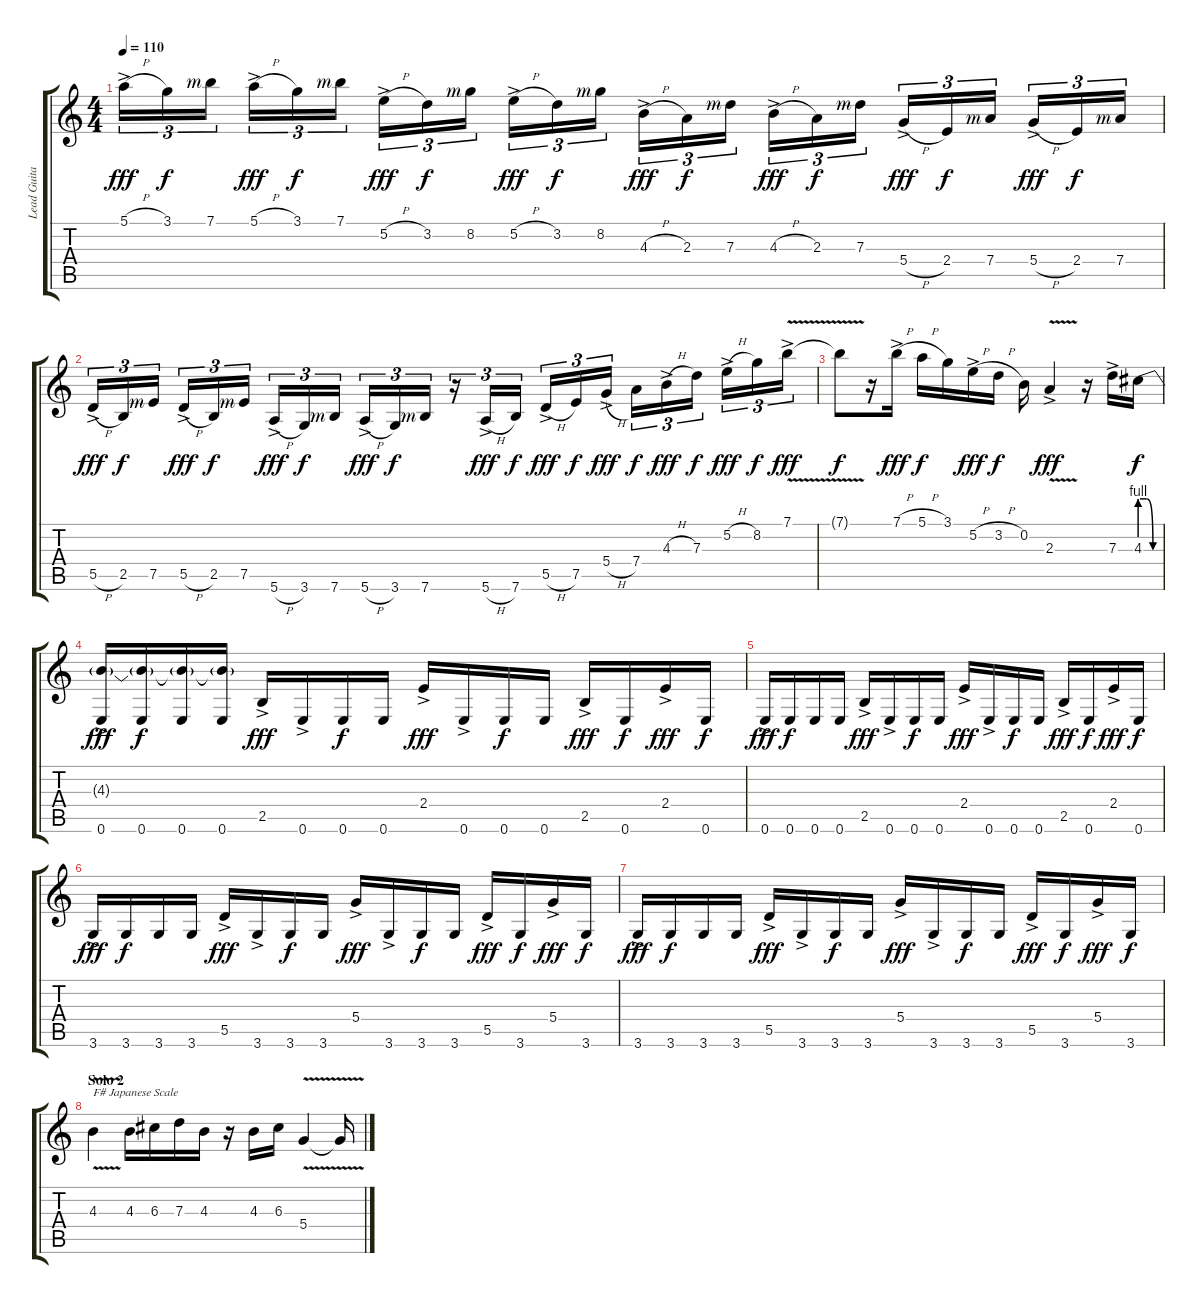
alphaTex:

\track ("Lead Guitar" "Lead Guita") {instrument distortionguitar}
\staff {score tabs}
\tuning (E4 B3 G3 D3 A2 E2) {hide}
\ts (4 4)
\tempo 110
\clef g2
\ks c
5.1{h ac}.16{tu (3 2) dy fff} 3.1.16{tu (3 2) dy f} 7.1{rf 3}.16{tu (3 2)} 5.1{h ac}.16{tu (3 2) dy fff} 3.1.16{tu (3 2) dy f} 7.1{rf 3}.16{tu (3 2)} 5.2{h ac}.16{tu (3 2) dy fff} 3.2.16{tu (3 2) dy f} 8.2{rf 3}.16{tu (3 2)} 5.2{h ac}.16{tu (3 2) dy fff} 3.2.16{tu (3 2) dy f} 8.2{rf 3}.16{tu (3 2)} 4.3{h ac}.16{tu (3 2) dy fff} 2.3.16{tu (3 2) dy f} 7.3{rf 3}.16{tu (3 2)} 4.3{h ac}.16{tu (3 2) dy fff} 2.3.16{tu (3 2) dy f} 7.3{rf 3}.16{tu (3 2)} 5.4{h ac}.16{tu (3 2) dy fff} 2.4.16{tu (3 2) dy f} 7.4{rf 3}.16{tu (3 2)} 5.4{h ac}.16{tu (3 2) dy fff} 2.4.16{tu (3 2) dy f} 7.4{rf 3}.16{tu (3 2)} |
5.5{h ac}.16{tu (3 2) dy fff} 2.5.16{tu (3 2) dy f} 7.5{rf 3}.16{tu (3 2)} 5.5{h ac}.16{tu (3 2) dy fff} 2.5.16{tu (3 2) dy f} 7.5{rf 3}.16{tu (3 2)} 5.6{h ac}.16{tu (3 2) dy fff} 3.6.16{tu (3 2) dy f} 7.6{rf 3}.16{tu (3 2)} 5.6{h ac}.16{tu (3 2) dy fff} 3.6.16{tu (3 2) dy f} 7.6{rf 3}.16{tu (3 2)} r.16{tu (3 2)} 5.6{h ac}.16{tu (3 2) dy fff} 7.6.16{tu (3 2) dy f} 5.5{h ac}.16{tu (3 2) dy fff} 7.5.16{tu (3 2) dy f} 5.4{h ac}.16{tu (3 2) dy fff} 7.4.16{tu (3 2) dy f} 4.3{h ac}.16{tu (3 2) dy fff} 7.3.16{tu (3 2) dy f} 5.2{h ac}.16{tu (3 2) dy fff} 8.2.16{tu (3 2) dy f} 7.1{v ac}.16{tu (3 2) dy fff} |
7.1{t}.8{dy f} r.16 7.1{h ac}.16{dy fff} 5.1{h}.16{dy f} 3.1.16 5.2{h ac}.16{dy fff} 3.2{h}.16{dy f} 0.2.16 2.3{v ac}.4{dy fff} r.16 7.3{ac}.16 4.3{be (custom 0 4 20 4 40 0 60 0)}.16{dy f} |
(4.3{t} 0.6{ac}).16{dy fff} (4.3{t} 0.6).16{dy f} (4.3{t} 0.6).16 (4.3{t} 0.6).16 2.5{ac}.16{dy fff} 0.6{ac}.16 0.6.16{dy f} 0.6.16 2.4{ac}.16{dy fff} 0.6{ac}.16 0.6.16{dy f} 0.6.16 2.5{ac}.16{dy fff} 0.6.16{dy f} 2.4{ac}.16{dy fff} 0.6.16{dy f} |
0.6{ac}.16{dy fff} 0.6.16{dy f} 0.6.16 0.6.16 2.5{ac}.16{dy fff} 0.6{ac}.16 0.6.16{dy f} 0.6.16 2.4{ac}.16{dy fff} 0.6{ac}.16 0.6.16{dy f} 0.6.16 2.5{ac}.16{dy fff} 0.6.16{dy f} 2.4{ac}.16{dy fff} 0.6.16{dy f} |
3.6{ac}.16{dy fff} 3.6.16{dy f} 3.6.16 3.6.16 5.5{ac}.16{dy fff} 3.6{ac}.16 3.6.16{dy f} 3.6.16 5.4{ac}.16{dy fff} 3.6{ac}.16 3.6.16{dy f} 3.6.16 5.5{ac}.16{dy fff} 3.6.16{dy f} 5.4{ac}.16{dy fff} 3.6.16{dy f} |
3.6{ac}.16{dy fff} 3.6.16{dy f} 3.6.16 3.6.16 5.5{ac}.16{dy fff} 3.6{ac}.16 3.6.16{dy f} 3.6.16 5.4{ac}.16{dy fff} 3.6{ac}.16 3.6.16{dy f} 3.6.16 5.5{ac}.16{dy fff} 3.6.16{dy f} 5.4{ac}.16{dy fff} 3.6.16{dy f} |
\section ("" "Solo 2")
4.3{v}.4{txt "F# Japanese Scale"} 4.3.16 6.3.16 7.3.16 4.3.16 r.16 4.3.16 6.3.16 5.4{v}.4 5.4{t}.16
